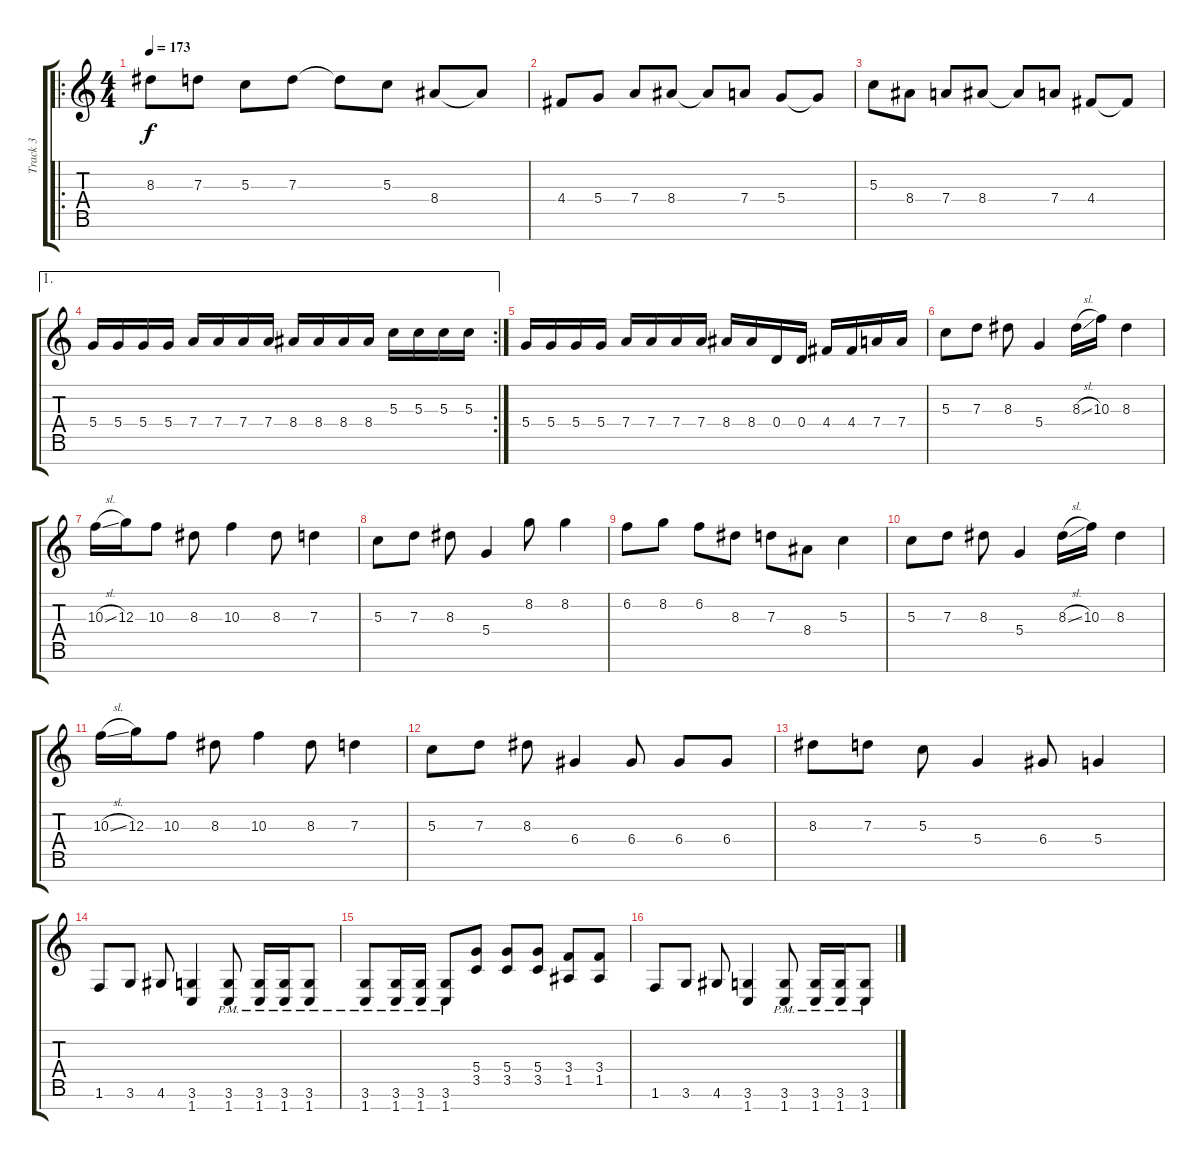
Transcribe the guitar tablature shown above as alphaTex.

\track ("Track 3" "Track 3") {instrument distortionguitar}
\staff {score tabs}
\tuning (E4 B3 G3 D3 A2 E2 B1) {hide}
\ro
\ts (4 4)
\tempo 173
\clef g2
\ks c
8.3.8{dy f} 7.3.8 5.3.8 7.3.8 7.3{t}.8 5.3.8 8.4.8 8.4{t}.8 |
4.4.8 5.4.8 7.4.8 8.4.8 8.4{t}.8 7.4.8 5.4.8 5.4{t}.8 |
5.3.8 8.4.8 7.4.8 8.4.8 8.4{t}.8 7.4.8 4.4.8 4.4{t}.8 |
\ae 1
\rc 2
5.4.16 5.4.16 5.4.16 5.4.16 7.4.16 7.4.16 7.4.16 7.4.16 8.4.16 8.4.16 8.4.16 8.4.16 5.3.16 5.3.16 5.3.16 5.3.16 |
5.4.16 5.4.16 5.4.16 5.4.16 7.4.16 7.4.16 7.4.16 7.4.16 8.4.16 8.4.16 0.4.16 0.4.16 4.4.16 4.4.16 7.4.16 7.4.16 |
5.3.8 7.3.8 8.3.8 5.4.4 8.3{sl}.16 10.3.16 8.3.4 |
10.3{sl}.16 12.3.16 10.3.8 8.3.8 10.3.4 8.3.8 7.3.4 |
5.3.8 7.3.8 8.3.8 5.4.4 8.2.8 8.2.4 |
6.2.8 8.2.8 6.2.8 8.3.8 7.3.8 8.4.8 5.3.4 |
5.3.8 7.3.8 8.3.8 5.4.4 8.3{sl}.16 10.3.16 8.3.4 |
10.3{sl}.16 12.3.16 10.3.8 8.3.8 10.3.4 8.3.8 7.3.4 |
5.3.8 7.3.8 8.3.8 6.4.4 6.4.8 6.4.8 6.4.8 |
8.3.8 7.3.8 5.3.8 5.4.4 6.4.8 5.4.4 |
1.6.8 3.6.8 4.6.8 (3.6 1.7).4 (3.6{pm} 1.7{pm}).8 (3.6{pm} 1.7{pm}).16 (3.6{pm} 1.7{pm}).16 (3.6{pm} 1.7{pm}).8 |
(3.6{pm} 1.7{pm}).8 (3.6{pm} 1.7{pm}).16 (3.6{pm} 1.7{pm}).16 (3.6{pm} 1.7{pm}).8 (5.4 3.5).8 (5.4 3.5).8 (5.4 3.5).8 (3.4 1.5).8 (3.4 1.5).8 |
1.6.8 3.6.8 4.6.8 (3.6 1.7).4 (3.6{pm} 1.7{pm}).8 (3.6{pm} 1.7{pm}).16 (3.6{pm} 1.7{pm}).16 (3.6{pm} 1.7{pm}).8
